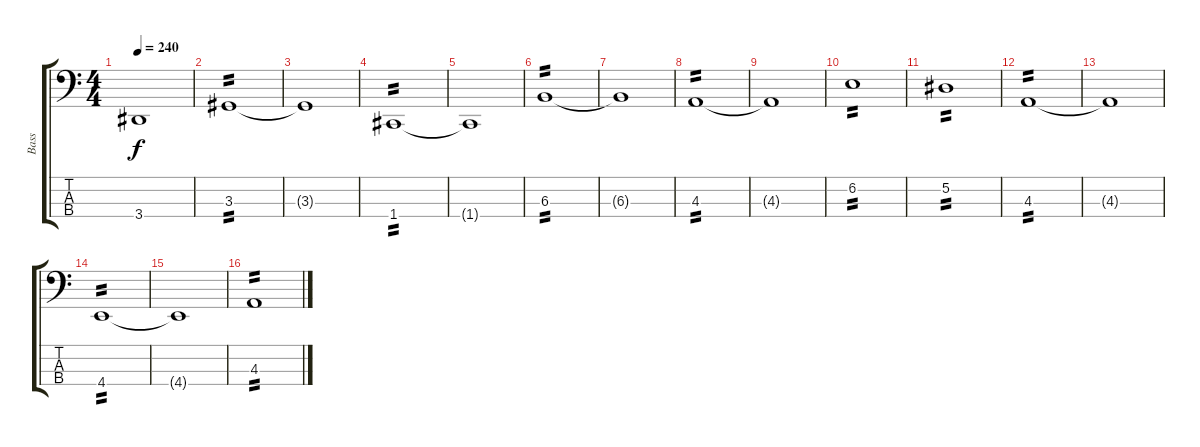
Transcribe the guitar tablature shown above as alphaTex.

\track ("Bass" "Bass") {instrument electricbasspick}
\staff {score tabs}
\tuning (Eb2 Bb1 F1 C1) {hide}
\ts (4 4)
\tempo 240
\clef f4
\ks c
3.4{t}.1{dy f} |
3.3.1{tp 2} |
3.3{t}.1 |
1.4.1{tp 2} |
1.4{t}.1 |
6.3.1{tp 2} |
6.3{t}.1 |
4.3.1{tp 2} |
4.3{t}.1 |
6.2.1{tp 2} |
5.2.1{tp 2} |
4.3.1{tp 2} |
4.3{t}.1 |
4.4.1{tp 2} |
4.4{t}.1 |
4.3.1{tp 2}
